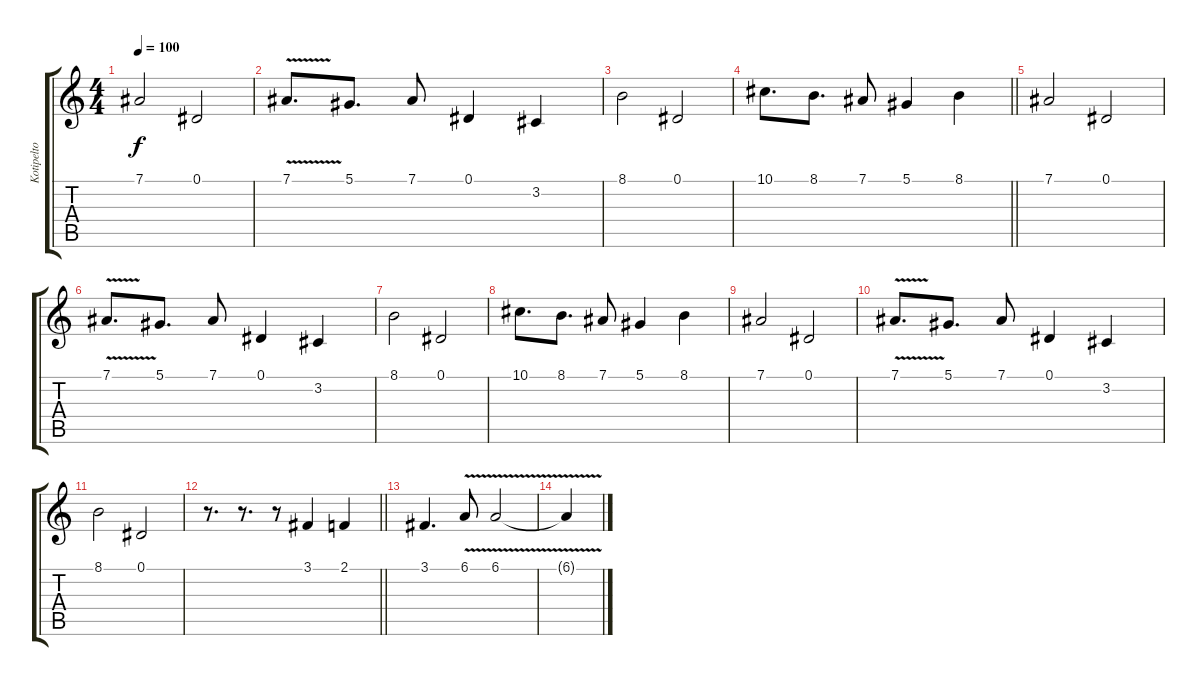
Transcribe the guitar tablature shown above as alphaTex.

\track ("Kotipelto" "Kotipelto") {instrument sopranosax}
\staff {score tabs}
\tuning (Eb4 Bb3 Gb3 Db3 Ab2 Eb2) {hide}
\ts (4 4)
\tempo 100
\clef g2
\ks c
7.1.2{dy f} 0.1.2 |
7.1{v}.8{d} 5.1.8{d} 7.1.8 0.1.4 3.2.4 |
8.1.2 0.1.2 |
\barLineRight lightlight
10.1.8{d} 8.1.8{d} 7.1.8 5.1.4 8.1.4 |
7.1.2 0.1.2 |
7.1{v}.8{d} 5.1.8{d} 7.1.8 0.1.4 3.2.4 |
8.1.2 0.1.2 |
10.1.8{d} 8.1.8{d} 7.1.8 5.1.4 8.1.4 |
7.1.2 0.1.2 |
7.1{v}.8{d} 5.1.8{d} 7.1.8 0.1.4 3.2.4 |
8.1.2 0.1.2 |
\barLineRight lightlight
r.8{d} r.8{d} r.8 3.1.4 2.1.4 |
3.1.4{d} 6.1{v}.8 6.1{v}.2 |
6.1{t}.4
